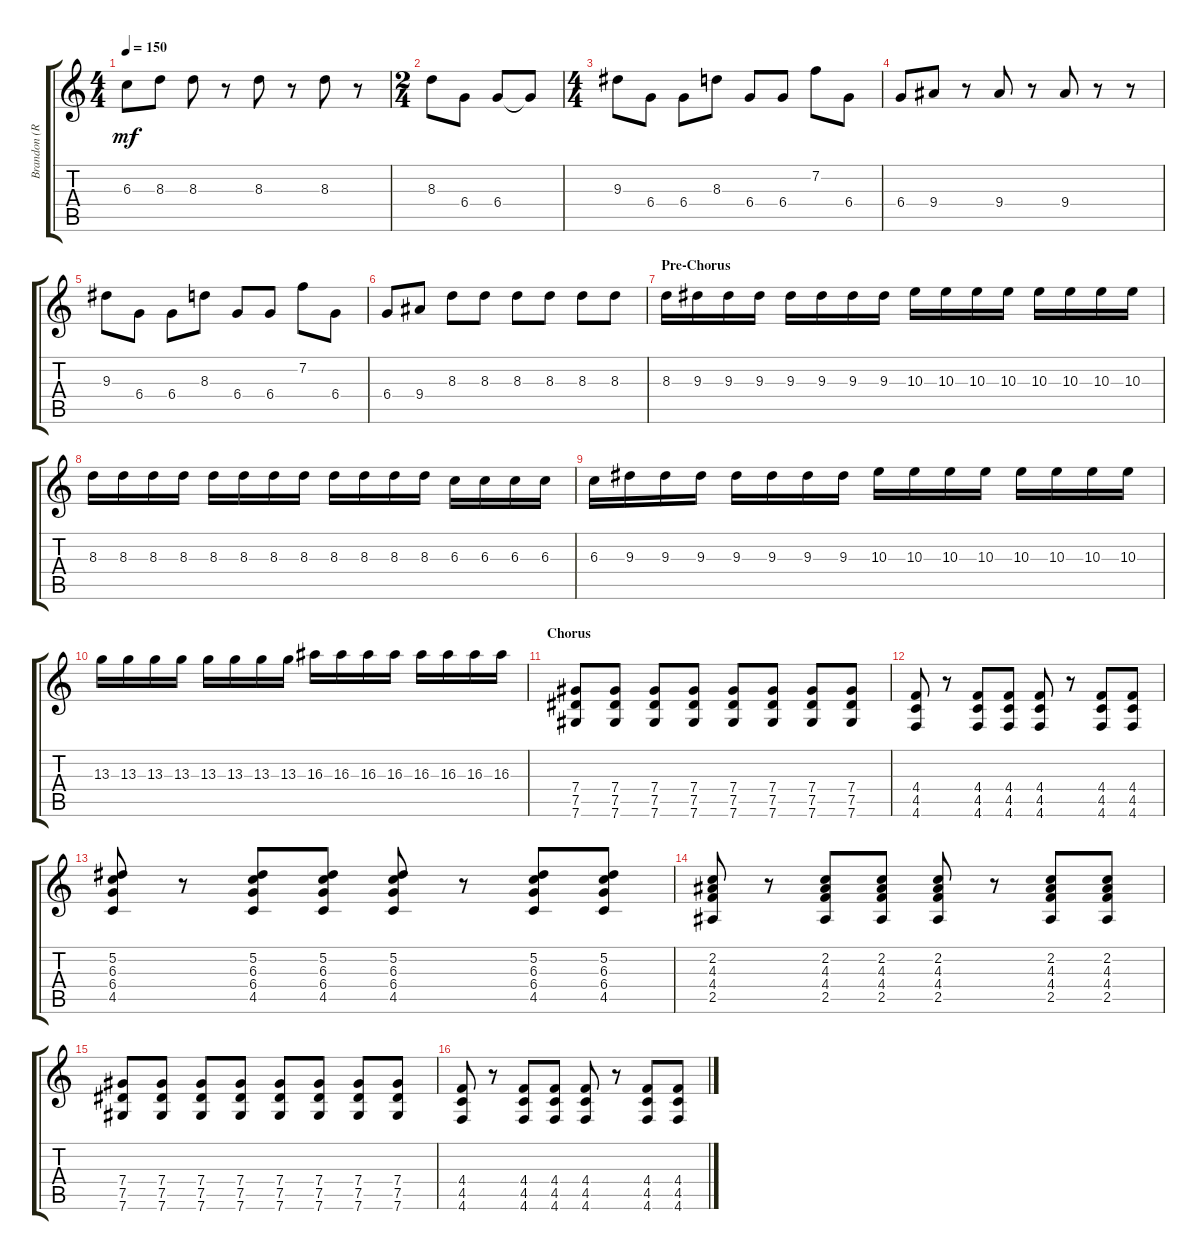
\track ("Brandon (Rhythm)" "Brandon (R") {instrument distortionguitar}
\staff {score tabs}
\tuning (Eb4 Bb3 Gb3 Db3 Ab2 Db2) {hide}
\ts (4 4)
\tempo 150
\clef g2
\ks c
6.3.8{dy mf} 8.3.8 8.3.8 r.8 8.3.8 r.8 8.3.8 r.8 |
\ts (2 4)
8.3.8 6.4.8 6.4.8 6.4{t}.8 |
\ts (4 4)
9.3.8 6.4.8 6.4.8 8.3.8 6.4.8 6.4.8 7.2.8 6.4.8 |
6.4.8 9.4.8 r.8 9.4.8 r.8 9.4.8 r.8 r.8 |
9.3.8 6.4.8 6.4.8 8.3.8 6.4.8 6.4.8 7.2.8 6.4.8 |
6.4.8 9.4.8 8.3.8 8.3.8 8.3.8 8.3.8 8.3.8 8.3.8 |
\section ("" "Pre-Chorus")
8.3.16 9.3.16 9.3.16 9.3.16 9.3.16 9.3.16 9.3.16 9.3.16 10.3.16 10.3.16 10.3.16 10.3.16 10.3.16 10.3.16 10.3.16 10.3.16 |
8.3.16 8.3.16 8.3.16 8.3.16 8.3.16 8.3.16 8.3.16 8.3.16 8.3.16 8.3.16 8.3.16 8.3.16 6.3.16 6.3.16 6.3.16 6.3.16 |
6.3.16 9.3.16 9.3.16 9.3.16 9.3.16 9.3.16 9.3.16 9.3.16 10.3.16 10.3.16 10.3.16 10.3.16 10.3.16 10.3.16 10.3.16 10.3.16 |
13.3.16 13.3.16 13.3.16 13.3.16 13.3.16 13.3.16 13.3.16 13.3.16 16.3.16 16.3.16 16.3.16 16.3.16 16.3.16 16.3.16 16.3.16 16.3.16 |
\section ("" "Chorus")
(7.4 7.5 7.6).8 (7.4 7.5 7.6).8 (7.4 7.5 7.6).8 (7.4 7.5 7.6).8 (7.4 7.5 7.6).8 (7.4 7.5 7.6).8 (7.4 7.5 7.6).8 (7.4 7.5 7.6).8 |
(4.4 4.5 4.6).8 r.8 (4.4 4.5 4.6).8 (4.4 4.5 4.6).8 (4.4 4.5 4.6).8 r.8 (4.4 4.5 4.6).8 (4.4 4.5 4.6).8 |
(5.2 6.3 6.4 4.5).8 r.8 (5.2 6.3 6.4 4.5).8 (5.2 6.3 6.4 4.5).8 (5.2 6.3 6.4 4.5).8 r.8 (5.2 6.3 6.4 4.5).8 (5.2 6.3 6.4 4.5).8 |
(2.2 4.3 4.4 2.5).8 r.8 (2.2 4.3 4.4 2.5).8 (2.2 4.3 4.4 2.5).8 (2.2 4.3 4.4 2.5).8 r.8 (2.2 4.3 4.4 2.5).8 (2.2 4.3 4.4 2.5).8 |
(7.4 7.5 7.6).8 (7.4 7.5 7.6).8 (7.4 7.5 7.6).8 (7.4 7.5 7.6).8 (7.4 7.5 7.6).8 (7.4 7.5 7.6).8 (7.4 7.5 7.6).8 (7.4 7.5 7.6).8 |
(4.4 4.5 4.6).8 r.8 (4.4 4.5 4.6).8 (4.4 4.5 4.6).8 (4.4 4.5 4.6).8 r.8 (4.4 4.5 4.6).8 (4.4 4.5 4.6).8
